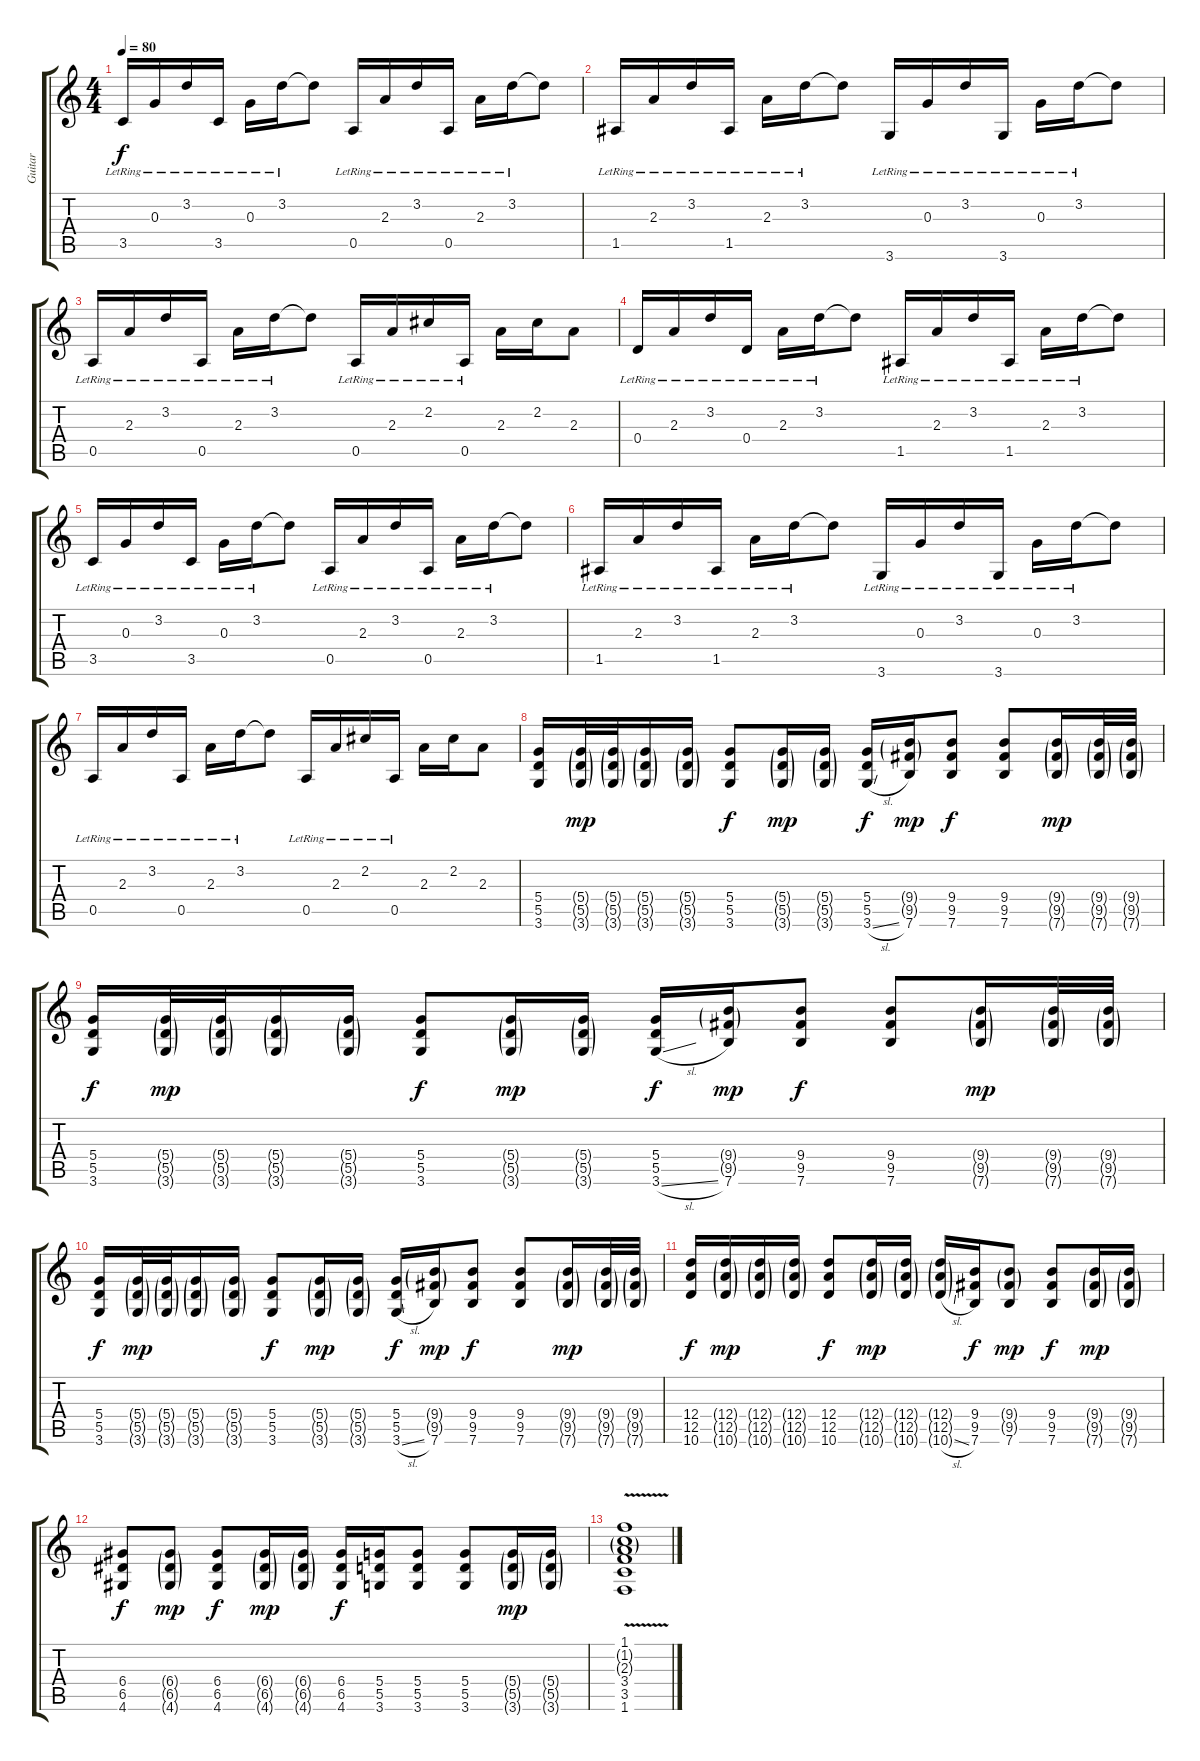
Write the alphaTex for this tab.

\track ("Guitar " "Guitar ") {instrument acousticguitarsteel}
\staff {score tabs}
\tuning (E4 B3 G3 D3 A2 E2) {hide}
\ts (4 4)
\tempo 80
\clef g2
\ks c
3.5{lr}.16{dy f} 0.3{lr}.16 3.2{lr}.16 3.5{lr}.16 0.3{lr}.16 3.2{lr}.16 3.2{t}.8 0.5{lr}.16 2.3{lr}.16 3.2{lr}.16 0.5{lr}.16 2.3{lr}.16 3.2{lr}.16 3.2{t}.8 |
1.5{lr}.16 2.3{lr}.16 3.2{lr}.16 1.5{lr}.16 2.3{lr}.16 3.2{lr}.16 3.2{t}.8 3.6{lr}.16 0.3{lr}.16 3.2{lr}.16 3.6{lr}.16 0.3{lr}.16 3.2{lr}.16 3.2{t}.8 |
0.5{lr}.16 2.3{lr}.16 3.2{lr}.16 0.5{lr}.16 2.3{lr}.16 3.2{lr}.16 3.2{t}.8 0.5{lr}.16 2.3{lr}.16 2.2{lr}.16 0.5{lr}.16 2.3.16 2.2.16 2.3.8 |
0.4{lr}.16 2.3{lr}.16 3.2{lr}.16 0.4{lr}.16 2.3{lr}.16 3.2{lr}.16 3.2{t}.8 1.5{lr}.16 2.3{lr}.16 3.2{lr}.16 1.5{lr}.16 2.3{lr}.16 3.2{lr}.16 3.2{t}.8 |
3.5{lr}.16 0.3{lr}.16 3.2{lr}.16 3.5{lr}.16 0.3{lr}.16 3.2{lr}.16 3.2{t}.8 0.5{lr}.16 2.3{lr}.16 3.2{lr}.16 0.5{lr}.16 2.3{lr}.16 3.2{lr}.16 3.2{t}.8 |
1.5{lr}.16 2.3{lr}.16 3.2{lr}.16 1.5{lr}.16 2.3{lr}.16 3.2{lr}.16 3.2{t}.8 3.6{lr}.16 0.3{lr}.16 3.2{lr}.16 3.6{lr}.16 0.3{lr}.16 3.2{lr}.16 3.2{t}.8 |
0.5{lr}.16 2.3{lr}.16 3.2{lr}.16 0.5{lr}.16 2.3{lr}.16 3.2{lr}.16 3.2{t}.8 0.5{lr}.16 2.3{lr}.16 2.2{lr}.16 0.5{lr}.16 2.3.16 2.2.16 2.3.8 |
(5.4 5.5 3.6).16 (5.4{g} 5.5{g} 3.6{g}).32{dy mp} (5.4{g} 5.5{g} 3.6{g}).32 (5.4{g} 5.5{g} 3.6{g}).16 (5.4{g} 5.5{g} 3.6{g}).16 (5.4 5.5 3.6).8{dy f} (5.4{g} 5.5{g} 3.6{g}).16{dy mp} (5.4{g} 5.5{g} 3.6{g}).16 (5.4 5.5 3.6{sl}).16{dy f} (9.4{g} 9.5{g} 7.6).16{dy mp} (9.4 9.5 7.6).8{dy f} (9.4 9.5 7.6).8 (9.4{g} 9.5{g} 7.6{g}).16{dy mp} (9.4{g} 9.5{g} 7.6{g}).32 (9.4{g} 9.5{g} 7.6{g}).32 |
(5.4 5.5 3.6).16{dy f} (5.4{g} 5.5{g} 3.6{g}).32{dy mp} (5.4{g} 5.5{g} 3.6{g}).32 (5.4{g} 5.5{g} 3.6{g}).16 (5.4{g} 5.5{g} 3.6{g}).16 (5.4 5.5 3.6).8{dy f} (5.4{g} 5.5{g} 3.6{g}).16{dy mp} (5.4{g} 5.5{g} 3.6{g}).16 (5.4 5.5 3.6{sl}).16{dy f} (9.4{g} 9.5{g} 7.6).16{dy mp} (9.4 9.5 7.6).8{dy f} (9.4 9.5 7.6).8 (9.4{g} 9.5{g} 7.6{g}).16{dy mp} (9.4{g} 9.5{g} 7.6{g}).32 (9.4{g} 9.5{g} 7.6{g}).32 |
(5.4 5.5 3.6).16{dy f} (5.4{g} 5.5{g} 3.6{g}).32{dy mp} (5.4{g} 5.5{g} 3.6{g}).32 (5.4{g} 5.5{g} 3.6{g}).16 (5.4{g} 5.5{g} 3.6{g}).16 (5.4 5.5 3.6).8{dy f} (5.4{g} 5.5{g} 3.6{g}).16{dy mp} (5.4{g} 5.5{g} 3.6{g}).16 (5.4 5.5 3.6{sl}).16{dy f} (9.4{g} 9.5{g} 7.6).16{dy mp} (9.4 9.5 7.6).8{dy f} (9.4 9.5 7.6).8 (9.4{g} 9.5{g} 7.6{g}).16{dy mp} (9.4{g} 9.5{g} 7.6{g}).32 (9.4{g} 9.5{g} 7.6{g}).32 |
(12.4 12.5 10.6).16{dy f} (12.4{g} 12.5{g} 10.6{g}).16{dy mp} (12.4{g} 12.5{g} 10.6{g}).16 (12.4{g} 12.5{g} 10.6{g}).16 (12.4 12.5 10.6).8{dy f} (12.4{g} 12.5{g} 10.6{g}).16{dy mp} (12.4{g} 12.5{g} 10.6{g}).16 (12.4{g} 12.5{g} 10.6{sl g}).16 (9.4 9.5 7.6).16{dy f} (9.4{g} 9.5{g} 7.6).8{dy mp} (9.4 9.5 7.6).8{dy f} (9.4{g} 9.5{g} 7.6{g}).16{dy mp} (9.4{g} 9.5{g} 7.6{g}).16 |
(6.4 6.5 4.6).8{dy f} (6.4{g} 6.5{g} 4.6{g}).8{dy mp} (6.4 6.5 4.6).8{dy f} (6.4{g} 6.5{g} 4.6{g}).16{dy mp} (6.4{g} 6.5{g} 4.6{g}).16 (6.4 6.5 4.6).16{dy f} (5.4 5.5 3.6).16 (5.4 5.5 3.6).8 (5.4 5.5 3.6).8 (5.4{g} 5.5{g} 3.6{g}).16{dy mp} (5.4{g} 5.5{g} 3.6{g}).16 |
(1.1{v} 1.2{g} 2.3{g} 3.4 3.5 1.6).1
